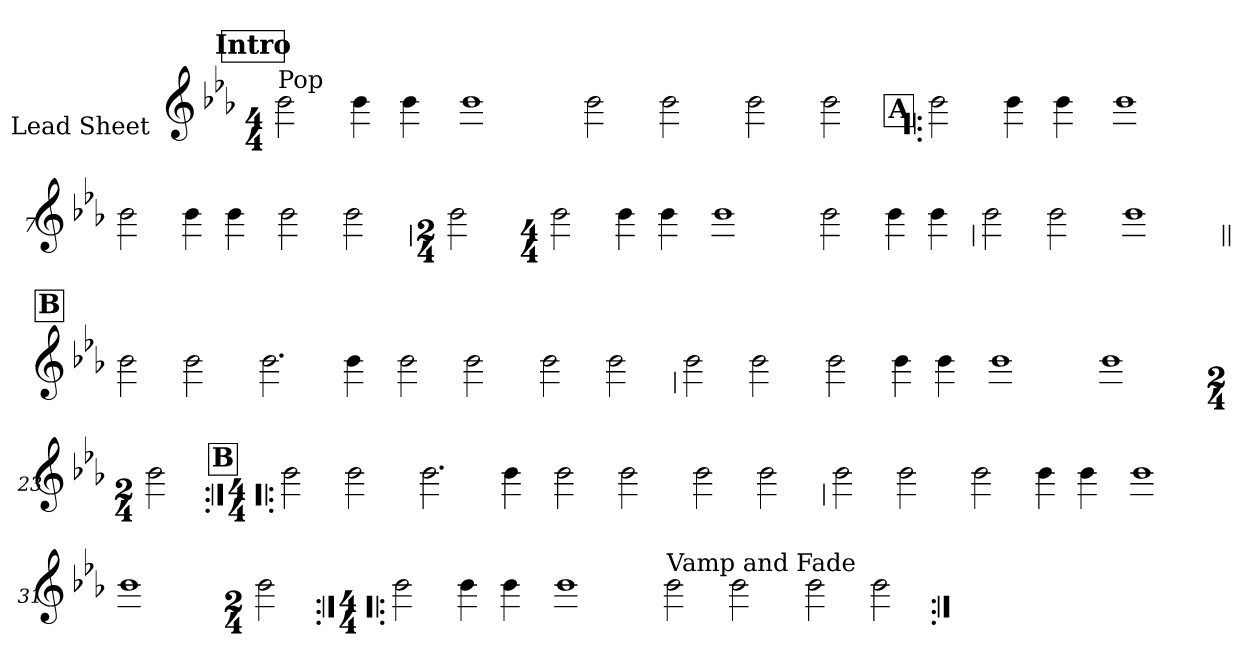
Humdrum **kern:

**kern
*part1
*staff1
*I"Lead Sheet
*stria0
*clefG2
*k[b-e-a-]
*E-:
*M4/4
*MM66
!!LO:REH:place=s1:a:t=Intro
=1||
!LO:TX:a:t=Pop
2b-
4b-
4b-
=2-
1b-
=3-
2b-
2b-
=4-
2b-
2b-
!!LO:LB:g=z
!!LO:REH:place=s1:a:t=A
=5!|:
2b-
4b-
4b-
=6-
1b-
=7-
2b-
4b-
4b-
=8-
2b-
2b-
!!LO:LB:g=z
=9
*M2/4
2b-
=10-
*M4/4
2b-
4b-
4b-
=11-
1b-
=12-
2b-
4b-
4b-
!!LO:LB:g=z
=13
2b-
2b-
=14-
1b-
!!LO:LB:g=z
!!LO:REH:place=s1:a:t=B
=15||
2b-
2b-
=16-
2.b-
4b-
=17-
2b-
2b-
=18-
2b-
2b-
!!LO:LB:g=z
=19
2b-
2b-
=20-
2b-
4b-
4b-
=21-
1b-
=22-
1b-
=23-
*M2/4
2b-
!!LO:LB:g=z
!!LO:REH:place=s1:a:t=B
=24:|!|:
*M4/4
2b-
2b-
=25-
2.b-
4b-
=26-
2b-
2b-
=27-
2b-
2b-
!!LO:LB:g=z
=28
2b-
2b-
=29-
2b-
4b-
4b-
=30-
1b-
=31-
1b-
=32-
*M2/4
2b-
!!LO:LB:g=z
=33:|!|:
*M4/4
2b-
4b-
4b-
=34-
1b-
=35-
!LO:TX:a:t=Vamp and Fade
2b-
2b-
=36-
2b-
2b-
=:|!
*-
